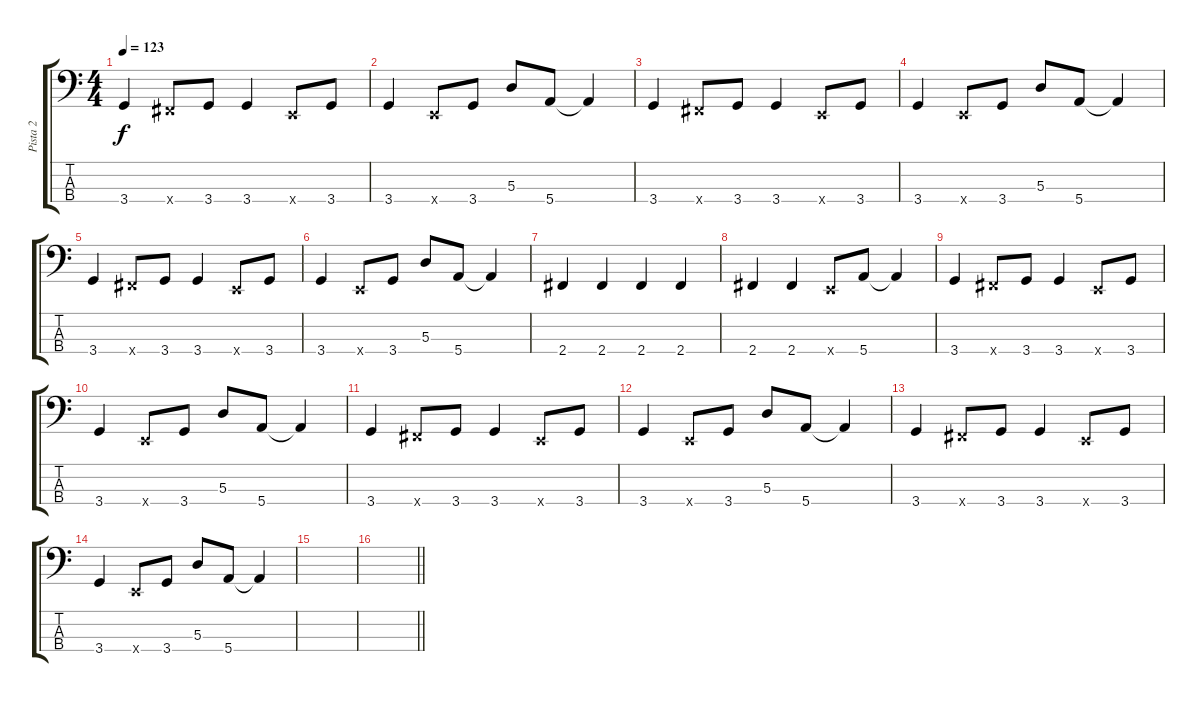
\track ("Pista 2" "Pista 2") {instrument electricbasspick}
\staff {score tabs}
\tuning (G2 D2 A1 E1) {hide}
\ts (4 4)
\tempo 123
\clef f4
\ks c
3.4.4{dy f} 2.4{x}.8 3.4.8 3.4.4 0.4{x}.8 3.4.8 |
3.4.4 0.4{x}.8 3.4.8 5.3.8 5.4.8 5.4{t}.4 |
3.4.4 2.4{x}.8 3.4.8 3.4.4 0.4{x}.8 3.4.8 |
3.4.4 0.4{x}.8 3.4.8 5.3.8 5.4.8 5.4{t}.4 |
3.4.4 2.4{x}.8 3.4.8 3.4.4 0.4{x}.8 3.4.8 |
3.4.4 0.4{x}.8 3.4.8 5.3.8 5.4.8 5.4{t}.4 |
2.4.4 2.4.4 2.4.4 2.4.4 |
2.4.4 2.4.4 0.4{x}.8 5.4.8 5.4{t}.4 |
3.4.4 2.4{x}.8 3.4.8 3.4.4 0.4{x}.8 3.4.8 |
3.4.4 0.4{x}.8 3.4.8 5.3.8 5.4.8 5.4{t}.4 |
3.4.4 2.4{x}.8 3.4.8 3.4.4 0.4{x}.8 3.4.8 |
3.4.4 0.4{x}.8 3.4.8 5.3.8 5.4.8 5.4{t}.4 |
3.4.4 2.4{x}.8 3.4.8 3.4.4 0.4{x}.8 3.4.8 |
3.4.4 0.4{x}.8 3.4.8 5.3.8 5.4.8 5.4{t}.4 |
|
\barLineRight lightlight
